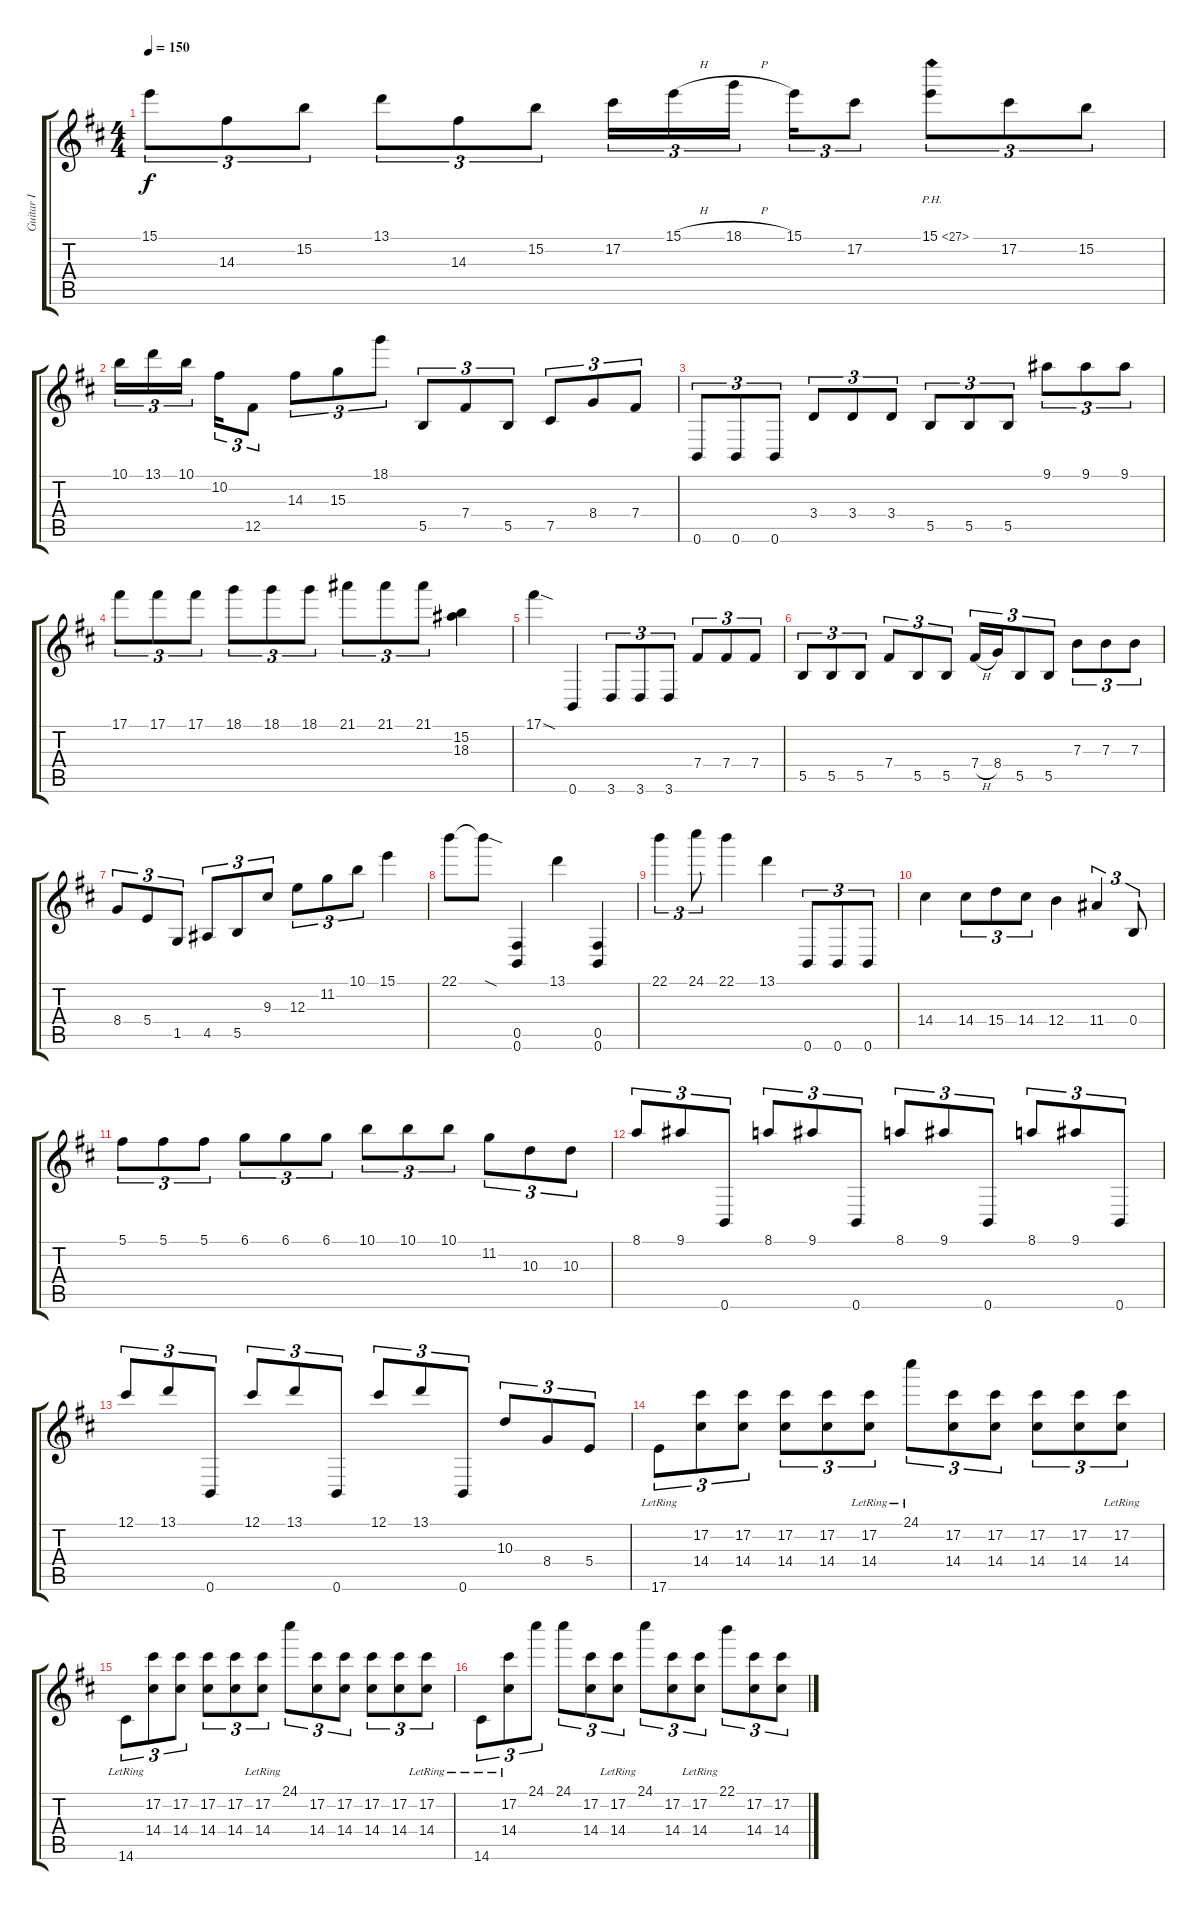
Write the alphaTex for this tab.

\track ("Guitar I" "Guitar I") {instrument overdrivenguitar}
\staff {score tabs}
\tuning (Db4 Ab3 E3 B2 Gb2 B1) {hide}
\ts (4 4)
\tempo 150
\clef g2
\ks bminor
15.1.8{tu (3 2) dy f} 14.3.8{tu (3 2)} 15.2.8{tu (3 2)} 13.1.8{tu (3 2)} 14.3.8{tu (3 2)} 15.2.8{tu (3 2)} 17.2.16{tu (3 2)} 15.1{h}.16{tu (3 2)} 18.1{h}.16{tu (3 2) beam splitsecondary} 15.1.16{tu (3 2)} 17.2.8{tu (3 2)} 15.1{ph 12}.8{tu (3 2)} 17.2.8{tu (3 2)} 15.2.8{tu (3 2)} |
10.1.16{tu (3 2)} 13.1.16{tu (3 2)} 10.1.16{tu (3 2) beam splitsecondary} 10.2.16{tu (3 2)} 12.5.8{tu (3 2)} 14.3.8{tu (3 2)} 15.3.8{tu (3 2)} 18.1.8{tu (3 2)} 5.5.8{tu (3 2)} 7.4.8{tu (3 2)} 5.5.8{tu (3 2)} 7.5.8{tu (3 2)} 8.4.8{tu (3 2)} 7.4.8{tu (3 2)} |
0.6.8{tu (3 2)} 0.6.8{tu (3 2)} 0.6.8{tu (3 2)} 3.4.8{tu (3 2)} 3.4.8{tu (3 2)} 3.4.8{tu (3 2)} 5.5.8{tu (3 2)} 5.5.8{tu (3 2)} 5.5.8{tu (3 2)} 9.1.8{tu (3 2)} 9.1.8{tu (3 2)} 9.1.8{tu (3 2)} |
17.1.8{tu (3 2)} 17.1.8{tu (3 2)} 17.1.8{tu (3 2)} 18.1.8{tu (3 2)} 18.1.8{tu (3 2)} 18.1.8{tu (3 2)} 21.1.8{tu (3 2)} 21.1.8{tu (3 2)} 21.1.8{tu (3 2)} (15.2 18.3).4 |
17.1{sod}.4 0.6.4 3.6.8{tu (3 2)} 3.6.8{tu (3 2)} 3.6.8{tu (3 2)} 7.4.8{tu (3 2)} 7.4.8{tu (3 2)} 7.4.8{tu (3 2)} |
5.5.8{tu (3 2)} 5.5.8{tu (3 2)} 5.5.8{tu (3 2)} 7.4.8{tu (3 2)} 5.5.8{tu (3 2)} 5.5.8{tu (3 2)} 7.4{h}.16{tu (3 2)} 8.4.16{tu (3 2)} 5.5.8{tu (3 2)} 5.5.8{tu (3 2)} 7.3.8{tu (3 2)} 7.3.8{tu (3 2)} 7.3.8{tu (3 2)} |
8.4.8{tu (3 2)} 5.4.8{tu (3 2)} 1.5.8{tu (3 2)} 4.5.8{tu (3 2)} 5.5.8{tu (3 2)} 9.3.8{tu (3 2)} 12.3.8{tu (3 2)} 11.2.8{tu (3 2)} 10.1.8{tu (3 2)} 15.1.4 |
22.1.8 22.1{sod t}.8 (0.5 0.6).4 13.1.4 (0.5 0.6).4 |
22.1.4{tu (3 2)} 24.1.8{tu (3 2)} 22.1.4 13.1.4 0.6.8{tu (3 2)} 0.6.8{tu (3 2)} 0.6.8{tu (3 2)} |
14.4.4 14.4.8{tu (3 2)} 15.4.8{tu (3 2)} 14.4.8{tu (3 2)} 12.4.4 11.4.4{tu (3 2)} 0.4.8{tu (3 2)} |
5.1.8{tu (3 2)} 5.1.8{tu (3 2)} 5.1.8{tu (3 2)} 6.1.8{tu (3 2)} 6.1.8{tu (3 2)} 6.1.8{tu (3 2)} 10.1.8{tu (3 2)} 10.1.8{tu (3 2)} 10.1.8{tu (3 2)} 11.2.8{tu (3 2)} 10.3.8{tu (3 2)} 10.3.8{tu (3 2)} |
8.1.8{tu (3 2)} 9.1.8{tu (3 2)} 0.6.8{tu (3 2)} 8.1.8{tu (3 2)} 9.1.8{tu (3 2)} 0.6.8{tu (3 2)} 8.1.8{tu (3 2)} 9.1.8{tu (3 2)} 0.6.8{tu (3 2)} 8.1.8{tu (3 2)} 9.1.8{tu (3 2)} 0.6.8{tu (3 2)} |
12.1.8{tu (3 2)} 13.1.8{tu (3 2)} 0.6.8{tu (3 2)} 12.1.8{tu (3 2)} 13.1.8{tu (3 2)} 0.6.8{tu (3 2)} 12.1.8{tu (3 2)} 13.1.8{tu (3 2)} 0.6.8{tu (3 2)} 10.3.8{tu (3 2)} 8.4.8{tu (3 2)} 5.4.8{tu (3 2)} |
17.6{lr}.8{tu (3 2)} (17.2 14.4).8{tu (3 2)} (17.2 14.4).8{tu (3 2)} (17.2 14.4).8{tu (3 2)} (17.2 14.4).8{tu (3 2)} (17.2{lr} 14.4{lr}).8{tu (3 2)} 24.1{lr}.8{tu (3 2)} (17.2 14.4).8{tu (3 2)} (17.2 14.4).8{tu (3 2)} (17.2 14.4).8{tu (3 2)} (17.2 14.4).8{tu (3 2)} (17.2{lr} 14.4{lr}).8{tu (3 2)} |
14.6{lr}.8{tu (3 2)} (17.2 14.4).8{tu (3 2)} (17.2 14.4).8{tu (3 2)} (17.2 14.4).8{tu (3 2)} (17.2 14.4).8{tu (3 2)} (17.2{lr} 14.4{lr}).8{tu (3 2)} 24.1{lr}.8{tu (3 2)} (17.2 14.4).8{tu (3 2)} (17.2 14.4).8{tu (3 2)} (17.2 14.4).8{tu (3 2)} (17.2 14.4).8{tu (3 2)} (17.2{lr} 14.4{lr}).8{tu (3 2)} |
14.6{lr}.8{tu (3 2)} (17.2{lr} 14.4{lr}).8{tu (3 2)} 24.1.8{tu (3 2)} 24.1.8{tu (3 2)} (17.2 14.4).8{tu (3 2)} (17.2{lr} 14.4{lr}).8{tu (3 2)} 24.1.8{tu (3 2)} (17.2 14.4).8{tu (3 2)} (17.2{lr} 14.4{lr}).8{tu (3 2)} 22.1{lr}.8{tu (3 2)} (17.2 14.4).8{tu (3 2)} (17.2 14.4).8{tu (3 2)}
